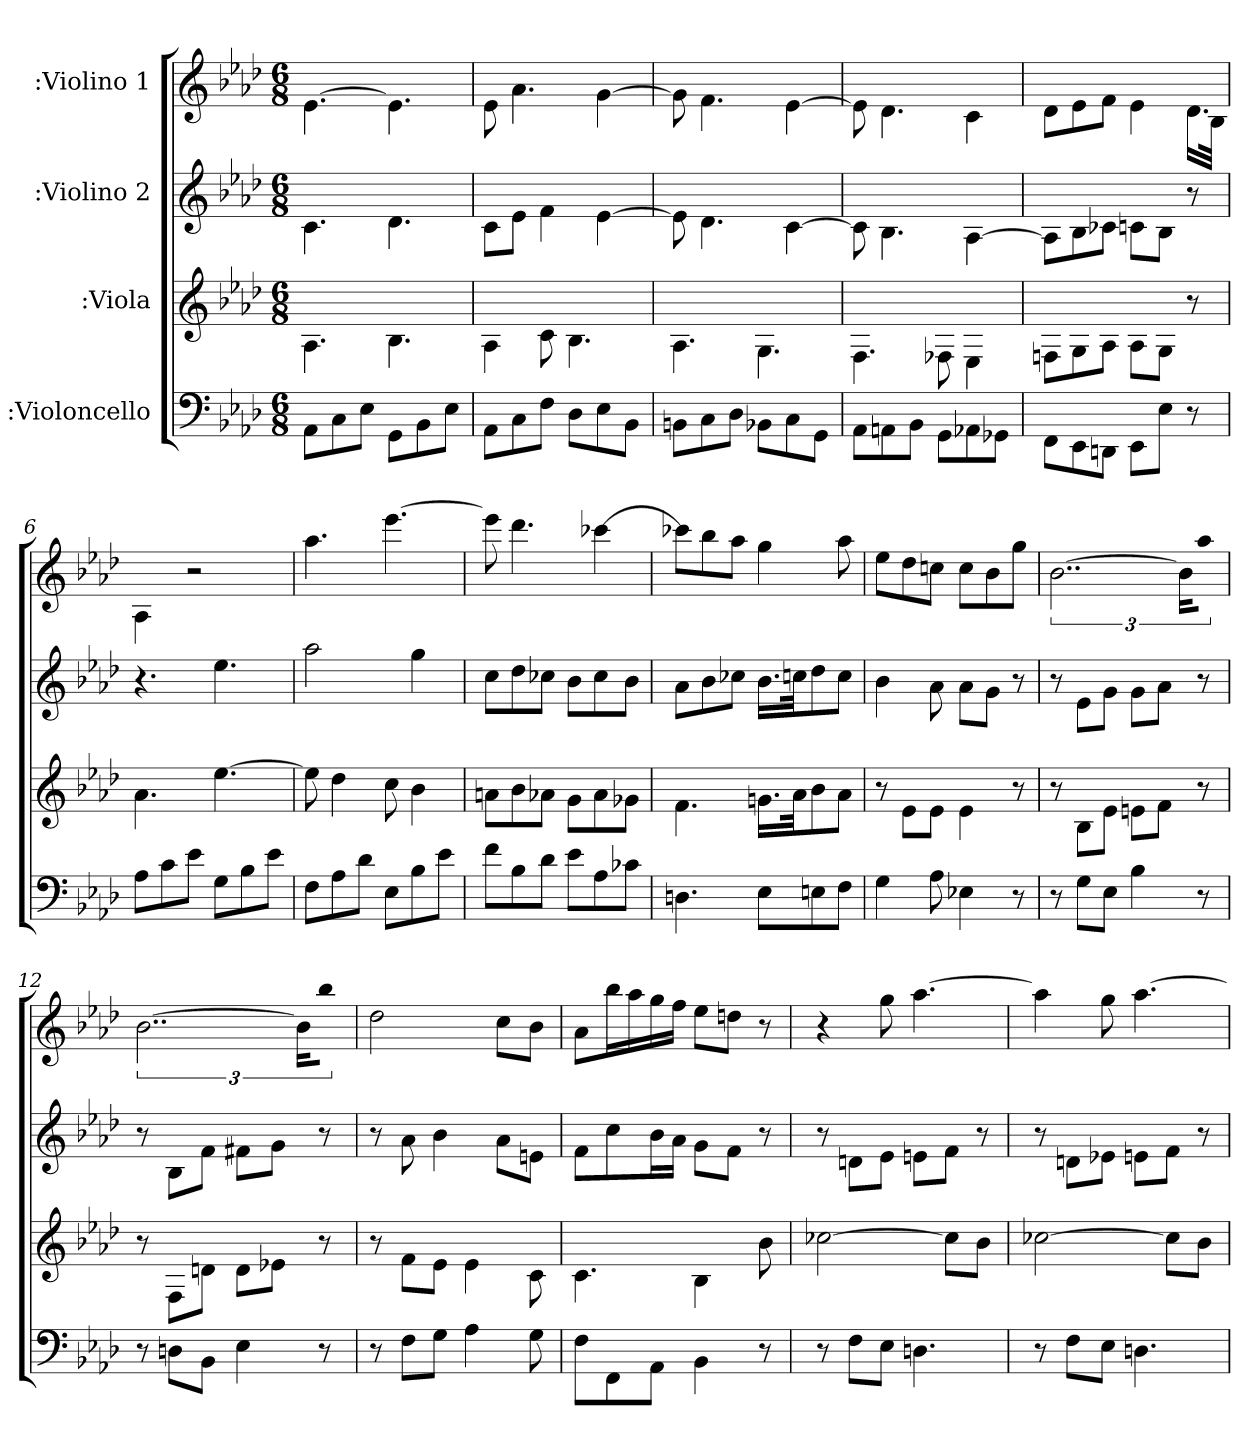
**kern	**kern	**kern	**kern
*part4	*part3	*part2	*part1
*staff4	*staff3	*staff2	*staff1
*I":Violoncello	*I":Viola	*I":Violino 2	*I":Violino 1
*k[b-e-a-d-]	*k[b-e-a-d-]	*k[b-e-a-d-]	*k[b-e-a-d-]
*A-:	*A-:	*A-:	*A-:
*M6/8	*M6/8	*M6/8	*M6/8
=1	=1	=1	=1
8AA-\L	4.A-\	4.c\	[4.e-\
8C\	.	.	.
8E-\J	.	.	.
8GG\L	4.B-\	4.d-\	4.e-\]
8BB-\	.	.	.
8E-\J	.	.	.
=2	=2	=2	=2
8AA-\L	4A-\	8c\L	8e-\
8C\	.	8e-\J	4.a-\
8F\J	8c\	4f\	.
8D-\L	4.B-\	.	.
8E-\	.	[4e-\	[4g\
8BB-\J	.	.	.
=3	=3	=3	=3
8BBn\L	4.A-\	8e-\]	8g\]
8C\	.	4.d-\	4.f\
8D-\J	.	.	.
8BB-X\L	4.G\	.	.
8C\	.	[4c\	[4e-\
8GG\J	.	.	.
=4	=4	=4	=4
8AA-\L	4.F\	8c\]	8e-\]
8AAn\	.	4.B-\	4.d-\
8BB-\J	.	.	.
8GG\L	8F-X\	.	.
8AA-X\	4E-\	[4A-\	4c\
8GG-X\J	.	.	.
=5	=5	=5	=5
8FF\L	8Fn\L	8A-\L]	8d-\L
8EE-\	8G\	8B-\	8e-\
8DDn\J	8A-\J	8c-X\J	8f\J
8EE-\L	8A-\L	8cn\L	4e-\
8E-\J	8G\J	8B-\J	.
8r	8r	8r	16.d-\LL
.	.	.	32B-\JJk
=6	=6	=6	=6
8A-\L	4.a-\	4.r	4A-\
8c\	.	.	.
8e-\J	.	.	2r
8G\L	[4.ee-\	4.ee-\	.
8B-\	.	.	.
8e-\J	.	.	.
=7	=7	=7	=7
8F\L	8ee-\]	2aa-\	4.aa-\
8A-\	4dd-\	.	.
8d-\J	.	.	.
8E-\L	8cc\	.	[4.eee-\
8B-\	4b-\	4gg\	.
8e-\J	.	.	.
=8	=8	=8	=8
8f\L	8an\L	8cc\L	8eee-\]
8B-\	8b-\	8dd-\	4.ddd-\
8d-\J	8a-X\J	8cc-X\J	.
8e-\L	8g\L	8b-\L	.
8A-\	8a-\	8cc-\	[4ccc-X\
8c-X\J	8g-X\J	8b-\J	.
=9	=9	=9	=9
4.Dn\	4.f\	8a-\L	8ccc-X\L]
.	.	8b-\	8bb-\
.	.	8cc-X\J	8aa-\J
8E-\L	16.gn\LL	16.b-\LL	4gg\
.	32a-\Jk	32ccn\Jk	.
8En\	8b-\	8dd-\	.
8F\J	8a-\J	8cc\J	8aa-\
=10	=10	=10	=10
4G\	8r	4b-\	8ee-\L
.	8e-\L	.	8dd-\
8A-\	8e-\J	8a-\	8ccn\J
4E-X\	4e-\	8a-\L	8cc\L
.	.	8g\J	8b-\
8r	8r	8r	8gg\J
=11	=11	=11	=11
8r	8r	8r	[3..b-\
8G\L	8B-\L	8e-\L	.
8E-\J	8e-\J	8g\J	.
4B-\	8en\L	8g\L	.
.	8f\J	8a-\J	.
.	.	.	24b-\KL]
8r	8r	8r	8aa-\J
=12	=12	=12	=12
8r	8r	8r	[3..b-\
8Dn\L	8F\L	8B-\L	.
8BB-\J	8dn\J	8f\J	.
4E-\	8d\L	8f#X\L	.
.	8e-X\J	8g\J	.
.	.	.	24b-\KL]
8r	8r	8r	8bb-\J
=13	=13	=13	=13
8r	8r	8r	2dd-\
8F\L	8f\L	8a-\	.
8G\J	8e-\J	4b-\	.
4A-\	4e-\	.	.
.	.	8a-\L	8cc\L
8G\	8c\	8en\J	8b-\J
=14	=14	=14	=14
8F\L	4.c\	8f\L	8a-\L
8FF\	.	8cc\	16bb-\L
.	.	.	16aa-\
8AA-\J	.	16b-\L	16gg\
.	.	16a-\JJ	16ff\JJ
4BB-\	4B-\	8g\L	8ee-\L
.	.	8f\J	8ddn\J
8r	8b-\	8r	8r
=15	=15	=15	=15
8r	[2cc-X\	8r	4r
8F\L	.	8dn\L	.
8E-\J	.	8e-\J	8gg\
4.Dn\	.	8en\L	[4.aa-\
.	8cc-\L]	8f\J	.
.	8b-\J	8r	.
=16	=16	=16	=16
8r	[2cc-X\	8r	4aa-\]
8F\L	.	8dn\L	.
8E-\J	.	8e-X\J	8gg\
4.Dn\	.	8en\L	[4.aa-\
.	8cc-\L]	8f\J	.
.	8b-\J	8r	.
=	=	=	=
*-	*-	*-	*-
